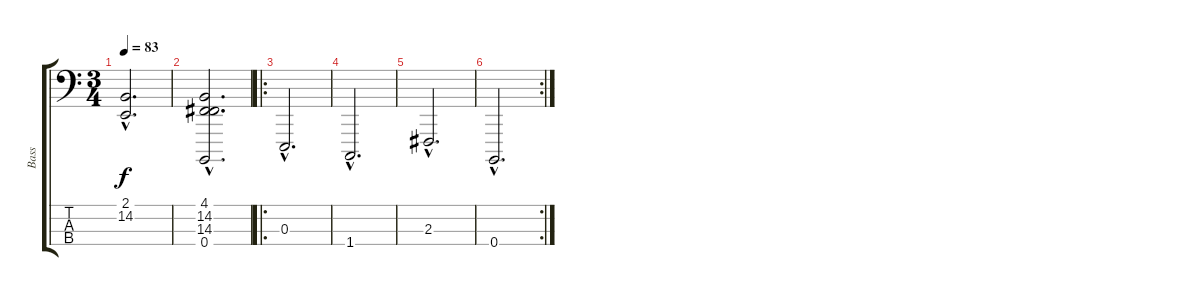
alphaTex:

\track ("Bass" "Bass") {instrument cello}
\staff {score tabs}
\tuning (D2 A1 E1 B0) {hide}
\ts (3 4)
\tempo 83
\clef f4
\ks c
(2.1{hac} 14.2{hac}).2{d dy f} |
(4.1{hac} 14.2{hac} 14.3{hac} 0.4{hac}).2{d} |
\ro
0.3{hac}.2{d} |
1.4{hac}.2{d} |
2.3{hac}.2{d} |
\rc 2
0.4{hac}.2{d volume 0}
